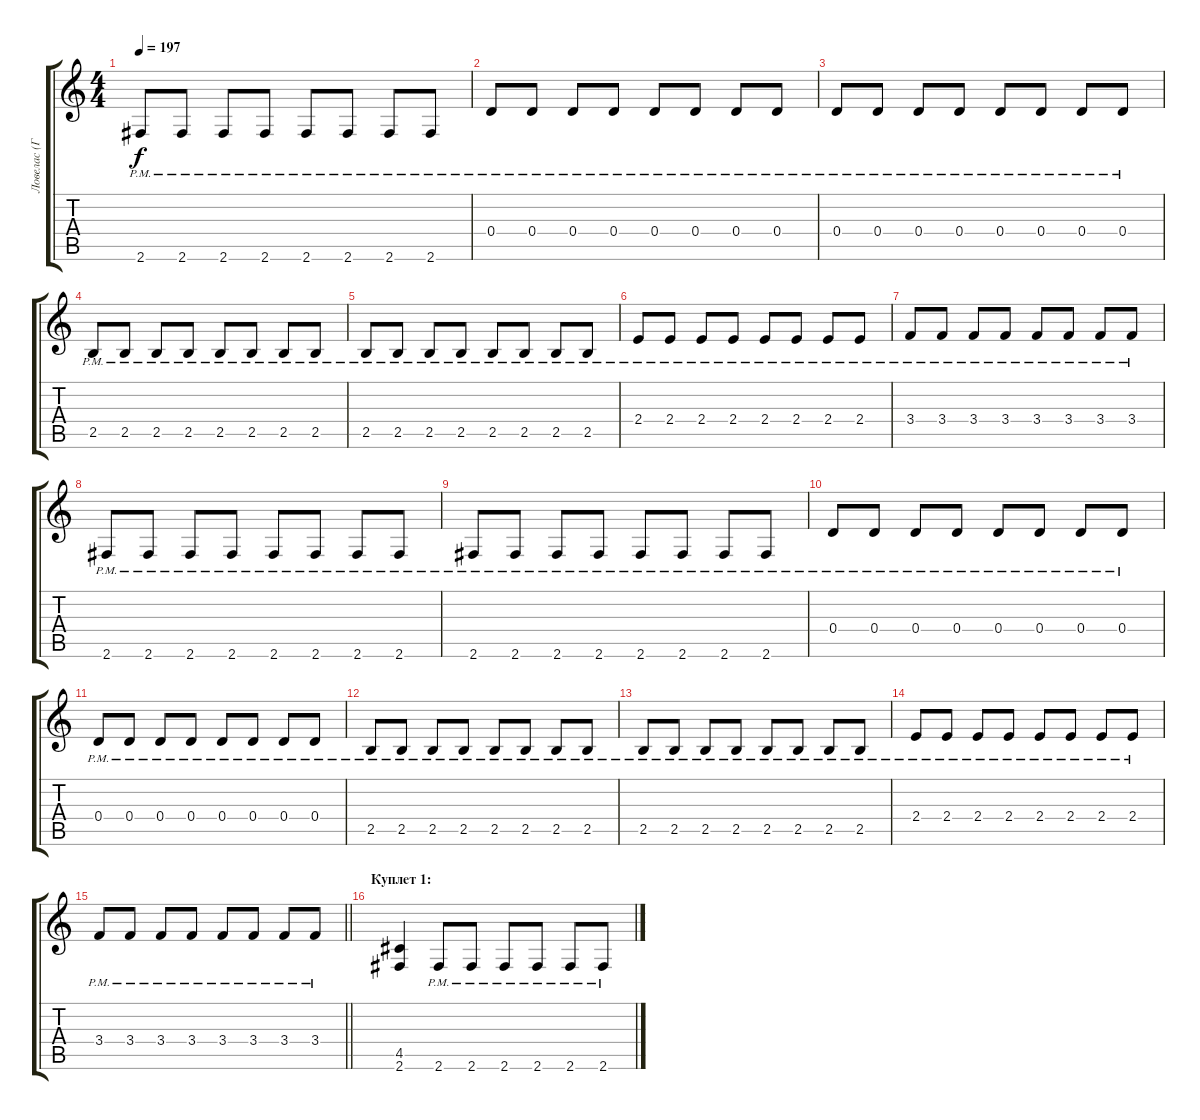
\track ("Ловелас (Гитара)" "Ловелас (Г") {instrument distortionguitar}
\staff {score tabs}
\tuning (E4 B3 G3 D3 A2 E2) {hide}
\ts (4 4)
\tempo 197
\clef g2
\ks c
2.6{pm}.8{dy f} 2.6{pm}.8 2.6{pm}.8 2.6{pm}.8 2.6{pm}.8 2.6{pm}.8 2.6{pm}.8 2.6{pm}.8 |
0.4{pm}.8 0.4{pm}.8 0.4{pm}.8 0.4{pm}.8 0.4{pm}.8 0.4{pm}.8 0.4{pm}.8 0.4{pm}.8 |
0.4{pm}.8 0.4{pm}.8 0.4{pm}.8 0.4{pm}.8 0.4{pm}.8 0.4{pm}.8 0.4{pm}.8 0.4{pm}.8 |
2.5{pm}.8 2.5{pm}.8 2.5{pm}.8 2.5{pm}.8 2.5{pm}.8 2.5{pm}.8 2.5{pm}.8 2.5{pm}.8 |
2.5{pm}.8 2.5{pm}.8 2.5{pm}.8 2.5{pm}.8 2.5{pm}.8 2.5{pm}.8 2.5{pm}.8 2.5{pm}.8 |
2.4{pm}.8 2.4{pm}.8 2.4{pm}.8 2.4{pm}.8 2.4{pm}.8 2.4{pm}.8 2.4{pm}.8 2.4{pm}.8 |
3.4{pm}.8 3.4{pm}.8 3.4{pm}.8 3.4{pm}.8 3.4{pm}.8 3.4{pm}.8 3.4{pm}.8 3.4{pm}.8 |
2.6{pm}.8 2.6{pm}.8 2.6{pm}.8 2.6{pm}.8 2.6{pm}.8 2.6{pm}.8 2.6{pm}.8 2.6{pm}.8 |
2.6{pm}.8 2.6{pm}.8 2.6{pm}.8 2.6{pm}.8 2.6{pm}.8 2.6{pm}.8 2.6{pm}.8 2.6{pm}.8 |
0.4{pm}.8 0.4{pm}.8 0.4{pm}.8 0.4{pm}.8 0.4{pm}.8 0.4{pm}.8 0.4{pm}.8 0.4{pm}.8 |
0.4{pm}.8 0.4{pm}.8 0.4{pm}.8 0.4{pm}.8 0.4{pm}.8 0.4{pm}.8 0.4{pm}.8 0.4{pm}.8 |
2.5{pm}.8 2.5{pm}.8 2.5{pm}.8 2.5{pm}.8 2.5{pm}.8 2.5{pm}.8 2.5{pm}.8 2.5{pm}.8 |
2.5{pm}.8 2.5{pm}.8 2.5{pm}.8 2.5{pm}.8 2.5{pm}.8 2.5{pm}.8 2.5{pm}.8 2.5{pm}.8 |
2.4{pm}.8 2.4{pm}.8 2.4{pm}.8 2.4{pm}.8 2.4{pm}.8 2.4{pm}.8 2.4{pm}.8 2.4{pm}.8 |
\barLineRight lightlight
3.4{pm}.8 3.4{pm}.8 3.4{pm}.8 3.4{pm}.8 3.4{pm}.8 3.4{pm}.8 3.4{pm}.8 3.4{pm}.8 |
\section ("" "Куплет 1:")
(4.5 2.6).4 2.6{pm}.8 2.6{pm}.8 2.6{pm}.8 2.6{pm}.8 2.6{pm}.8 2.6{pm}.8
